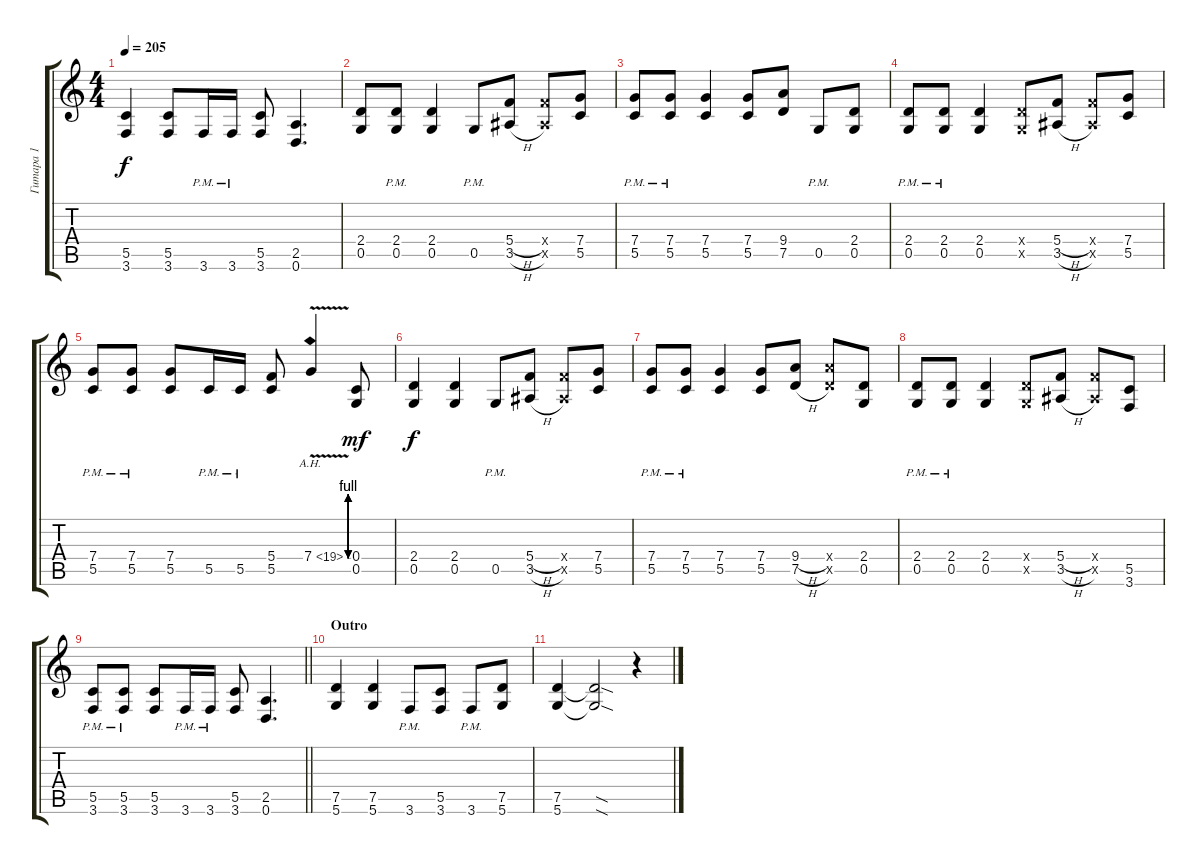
\track ("Гитара 1" "Гитара 1") {instrument distortionguitar}
\staff {score tabs}
\tuning (D4 A3 F3 C3 G2 D2) {hide}
\ts (4 4)
\tempo 205
\clef g2
\ks aminor
(5.5{t} 3.6{t}).4{dy f} (5.5 3.6).8 3.6{pm}.16 3.6{pm}.16 (5.5 3.6).8 (2.5 0.6).4{d} |
(2.4 0.5).8 (2.4{pm} 0.5{pm}).8 (2.4 0.5).4 0.5{pm}.8 (5.4{h} 3.5{h}).8 (5.4{x} 3.5{x}).8 (7.4 5.5).8 |
(7.4{pm} 5.5{pm}).8 (7.4{pm} 5.5{pm}).8 (7.4 5.5).4 (7.4 5.5).8 (9.4 7.5).8 0.5{pm}.8 (2.4 0.5).8 |
(2.4{pm} 0.5{pm}).8 (2.4{pm} 0.5{pm}).8 (2.4 0.5).4 (2.4{x} 0.5{x}).8 (5.4{h} 3.5{h}).8 (5.4{x} 3.5{x}).8 (7.4 5.5).8 |
(7.4{pm} 5.5{pm}).8 (7.4{pm} 5.5{pm}).8 (7.4 5.5).8 5.5{pm}.16 5.5{pm}.16 (5.4 5.5).8 7.4{be (custom 0 0 15 4 31 0 46 4 60 0) ah 12 v}.4 (0.4 0.5).8{dy mf} |
(2.4 0.5).4{dy f} (2.4 0.5).4 0.5{pm}.8 (5.4{h} 3.5{h}).8 (5.4{x} 3.5{x}).8 (7.4 5.5).8 |
(7.4{pm} 5.5{pm}).8 (7.4{pm} 5.5{pm}).8 (7.4 5.5).4 (7.4 5.5).8 (9.4{h} 7.5{h}).8 (9.4{x} 7.5{x}).8 (2.4 0.5).8 |
(2.4{pm} 0.5{pm}).8 (2.4{pm} 0.5{pm}).8 (2.4 0.5).4 (2.4{x} 0.5{x}).8 (5.4{h} 3.5{h}).8 (5.4{x} 3.5{x}).8 (5.5 3.6).8 |
\barLineRight lightlight
(5.5{pm} 3.6{pm}).8 (5.5{pm} 3.6{pm}).8 (5.5 3.6).8 3.6{pm}.16 3.6{pm}.16 (5.5 3.6).8 (2.5 0.6).4{d} |
\section ("" "Outro")
(7.5 5.6).4 (7.5 5.6).4 3.6{pm}.8 (5.5 3.6).8 3.6{pm}.8 (7.5 5.6).8 |
(7.5 5.6).4 (7.5{sod t} 5.6{sod t}).2 r.4
